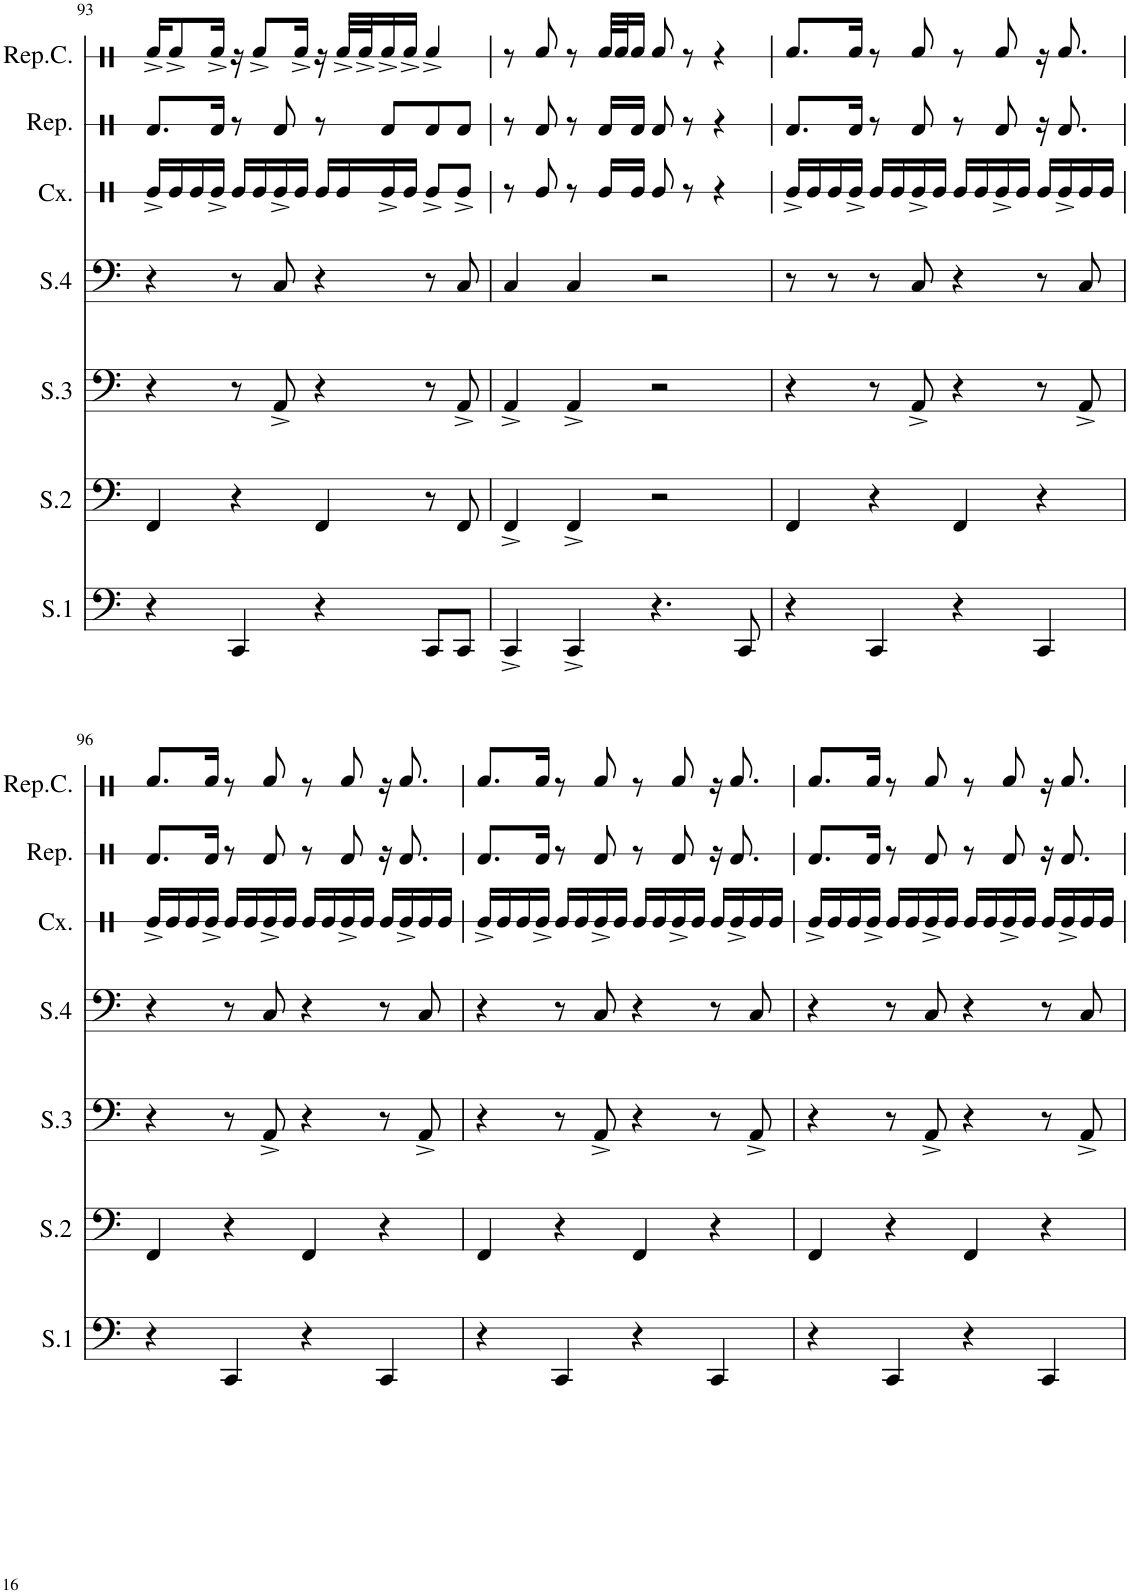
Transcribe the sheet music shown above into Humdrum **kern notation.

**kern	**kern	**kern	**kern	**kern	**kern	**kern
*part7	*part6	*part5	*part4	*part3	*part2	*part1
*staff7	*staff6	*staff5	*staff4	*staff3	*staff2	*staff1
*I"Surdo 1	*I"Surdo 2	*I"Surdo 3	*I"Surdo 4	*I"Caixa	*I"Repinique	*I"Repinique Central
*I'S.1	*I'S.2	*I'S.3	*I'S.4	*I'Cx.	*I'Rep.	*I'Rep.C.
!!LO:PB:g=z
*clefF4	*clefF4	*clefF4	*clefF4	*clefX	*clefX	*clefX
*k[]	*k[]	*k[]	*k[]	*k[]	*k[]	*k[]
*M4/4	*M4/4	*M4/4	*M4/4	*M4/4	*M4/4	*M4/4
=93	=93	=93	=93	=93	=93	=93
4r	4FF/	4r	4r	16Re^/LL	8.Rd/L	16Rf^/KL
.	.	.	.	16Re/	.	8Rf^/
.	.	.	.	16Re/	.	.
.	.	.	.	16Re^/JJ	16Rd/Jk	16Rf^/Jk
4CC/	4r	8r	8r	16Re/LL	8r	16r
.	.	.	.	16Re/	.	8Rf^/L
.	.	8AA^/	8C/	16Re^/	8Rd/	.
.	.	.	.	16Re/JJ	.	16Rf^/Jk
4r	4FF/	4r	4r	16Re/LL	8r	16r
.	.	.	.	16Re/	.	32Rf^/LLL
.	.	.	.	.	.	32Rf^/J
.	.	.	.	16Re^/	8Rd/L	16Rf^/
.	.	.	.	16Re/JJ	.	16Rf^/JJ
8CC/L	8r	8r	8r	8Re^/L	8Rd/	4Rf^/
8CC/J	8FF/	8AA^/	8C/	8Re^/J	8Rd/J	.
=94	=94	=94	=94	=94	=94	=94
4CC^/	4FF^/	4AA^/	4C/	8r	8r	8r
.	.	.	.	8Re/	8Rd/	8Rf/
4CC^/	4FF^/	4AA^/	4C/	8r	8r	8r
.	.	.	.	16Re/LL	16Rd/LL	32Rf/LLL
.	.	.	.	.	.	32Rf/J
.	.	.	.	16Re/JJ	16Rd/JJ	16Rf/JJ
4.r	2r	2r	2r	8Re/	8Rd/	8Rf/
.	.	.	.	8r	8r	8r
.	.	.	.	4r	4r	4r
8CC/	.	.	.	.	.	.
=95	=95	=95	=95	=95	=95	=95
4r	4FF/	4r	8r	16Re^/LL	8.Rd/L	8.Rf/L
.	.	.	.	16Re/	.	.
.	.	.	8r	16Re/	.	.
.	.	.	.	16Re^/JJ	16Rd/Jk	16Rf/Jk
4CC/	4r	8r	8r	16Re/LL	8r	8r
.	.	.	.	16Re/	.	.
.	.	8AA^/	8C/	16Re^/	8Rd/	8Rf/
.	.	.	.	16Re/JJ	.	.
4r	4FF/	4r	4r	16Re/LL	8r	8r
.	.	.	.	16Re/	.	.
.	.	.	.	16Re^/	8Rd/	8Rf/
.	.	.	.	16Re/JJ	.	.
4CC/	4r	8r	8r	16Re/LL	16r	16r
.	.	.	.	16Re^/	8.Rd/	8.Rf/
.	.	8AA^/	8C/	16Re/	.	.
.	.	.	.	16Re/JJ	.	.
!!LO:LB:g=z
=96	=96	=96	=96	=96	=96	=96
4r	4FF/	4r	4r	16Re^/LL	8.Rd/L	8.Rf/L
.	.	.	.	16Re/	.	.
.	.	.	.	16Re/	.	.
.	.	.	.	16Re^/JJ	16Rd/Jk	16Rf/Jk
4CC/	4r	8r	8r	16Re/LL	8r	8r
.	.	.	.	16Re/	.	.
.	.	8AA^/	8C/	16Re^/	8Rd/	8Rf/
.	.	.	.	16Re/JJ	.	.
4r	4FF/	4r	4r	16Re/LL	8r	8r
.	.	.	.	16Re/	.	.
.	.	.	.	16Re^/	8Rd/	8Rf/
.	.	.	.	16Re/JJ	.	.
4CC/	4r	8r	8r	16Re/LL	16r	16r
.	.	.	.	16Re^/	8.Rd/	8.Rf/
.	.	8AA^/	8C/	16Re/	.	.
.	.	.	.	16Re/JJ	.	.
=97	=97	=97	=97	=97	=97	=97
4r	4FF/	4r	4r	16Re^/LL	8.Rd/L	8.Rf/L
.	.	.	.	16Re/	.	.
.	.	.	.	16Re/	.	.
.	.	.	.	16Re^/JJ	16Rd/Jk	16Rf/Jk
4CC/	4r	8r	8r	16Re/LL	8r	8r
.	.	.	.	16Re/	.	.
.	.	8AA^/	8C/	16Re^/	8Rd/	8Rf/
.	.	.	.	16Re/JJ	.	.
4r	4FF/	4r	4r	16Re/LL	8r	8r
.	.	.	.	16Re/	.	.
.	.	.	.	16Re^/	8Rd/	8Rf/
.	.	.	.	16Re/JJ	.	.
4CC/	4r	8r	8r	16Re/LL	16r	16r
.	.	.	.	16Re^/	8.Rd/	8.Rf/
.	.	8AA^/	8C/	16Re/	.	.
.	.	.	.	16Re/JJ	.	.
=98	=98	=98	=98	=98	=98	=98
4r	4FF/	4r	4r	16Re^/LL	8.Rd/L	8.Rf/L
.	.	.	.	16Re/	.	.
.	.	.	.	16Re/	.	.
.	.	.	.	16Re^/JJ	16Rd/Jk	16Rf/Jk
4CC/	4r	8r	8r	16Re/LL	8r	8r
.	.	.	.	16Re/	.	.
.	.	8AA^/	8C/	16Re^/	8Rd/	8Rf/
.	.	.	.	16Re/JJ	.	.
4r	4FF/	4r	4r	16Re/LL	8r	8r
.	.	.	.	16Re/	.	.
.	.	.	.	16Re^/	8Rd/	8Rf/
.	.	.	.	16Re/JJ	.	.
4CC/	4r	8r	8r	16Re/LL	16r	16r
.	.	.	.	16Re^/	8.Rd/	8.Rf/
.	.	8AA^/	8C/	16Re/	.	.
.	.	.	.	16Re/JJ	.	.
=	=	=	=	=	=	=
*-	*-	*-	*-	*-	*-	*-
